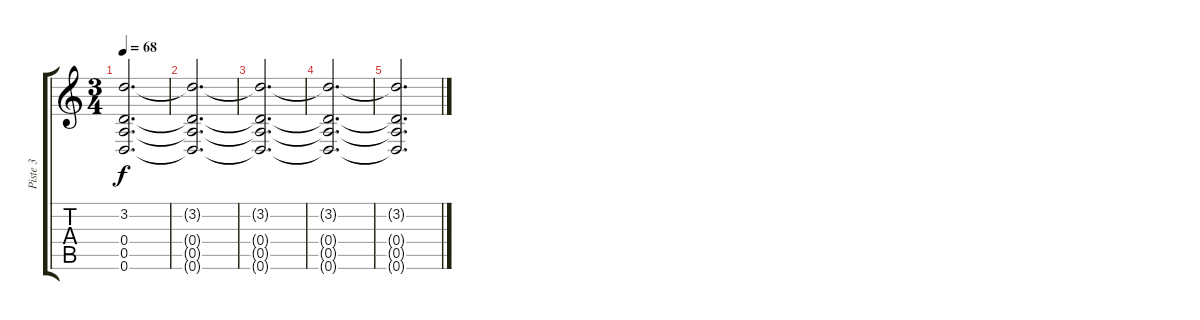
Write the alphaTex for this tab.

\track ("Piste 3" "Piste 3") {instrument distortionguitar}
\staff {score tabs}
\tuning (E4 B3 G3 D3 A2 D2) {hide}
\ts (3 4)
\tempo 68
\clef g2
\ks c
(3.2{t} 0.4{t} 0.5{t} 0.6{t}).2{d dy f} |
(3.2{t} 0.4{t} 0.5{t} 0.6{t}).2{d} |
(3.2{t} 0.4{t} 0.5{t} 0.6{t}).2{d} |
(3.2{t} 0.4{t} 0.5{t} 0.6{t}).2{d} |
(3.2{t} 0.4{t} 0.5{t} 0.6{t}).2{d}
